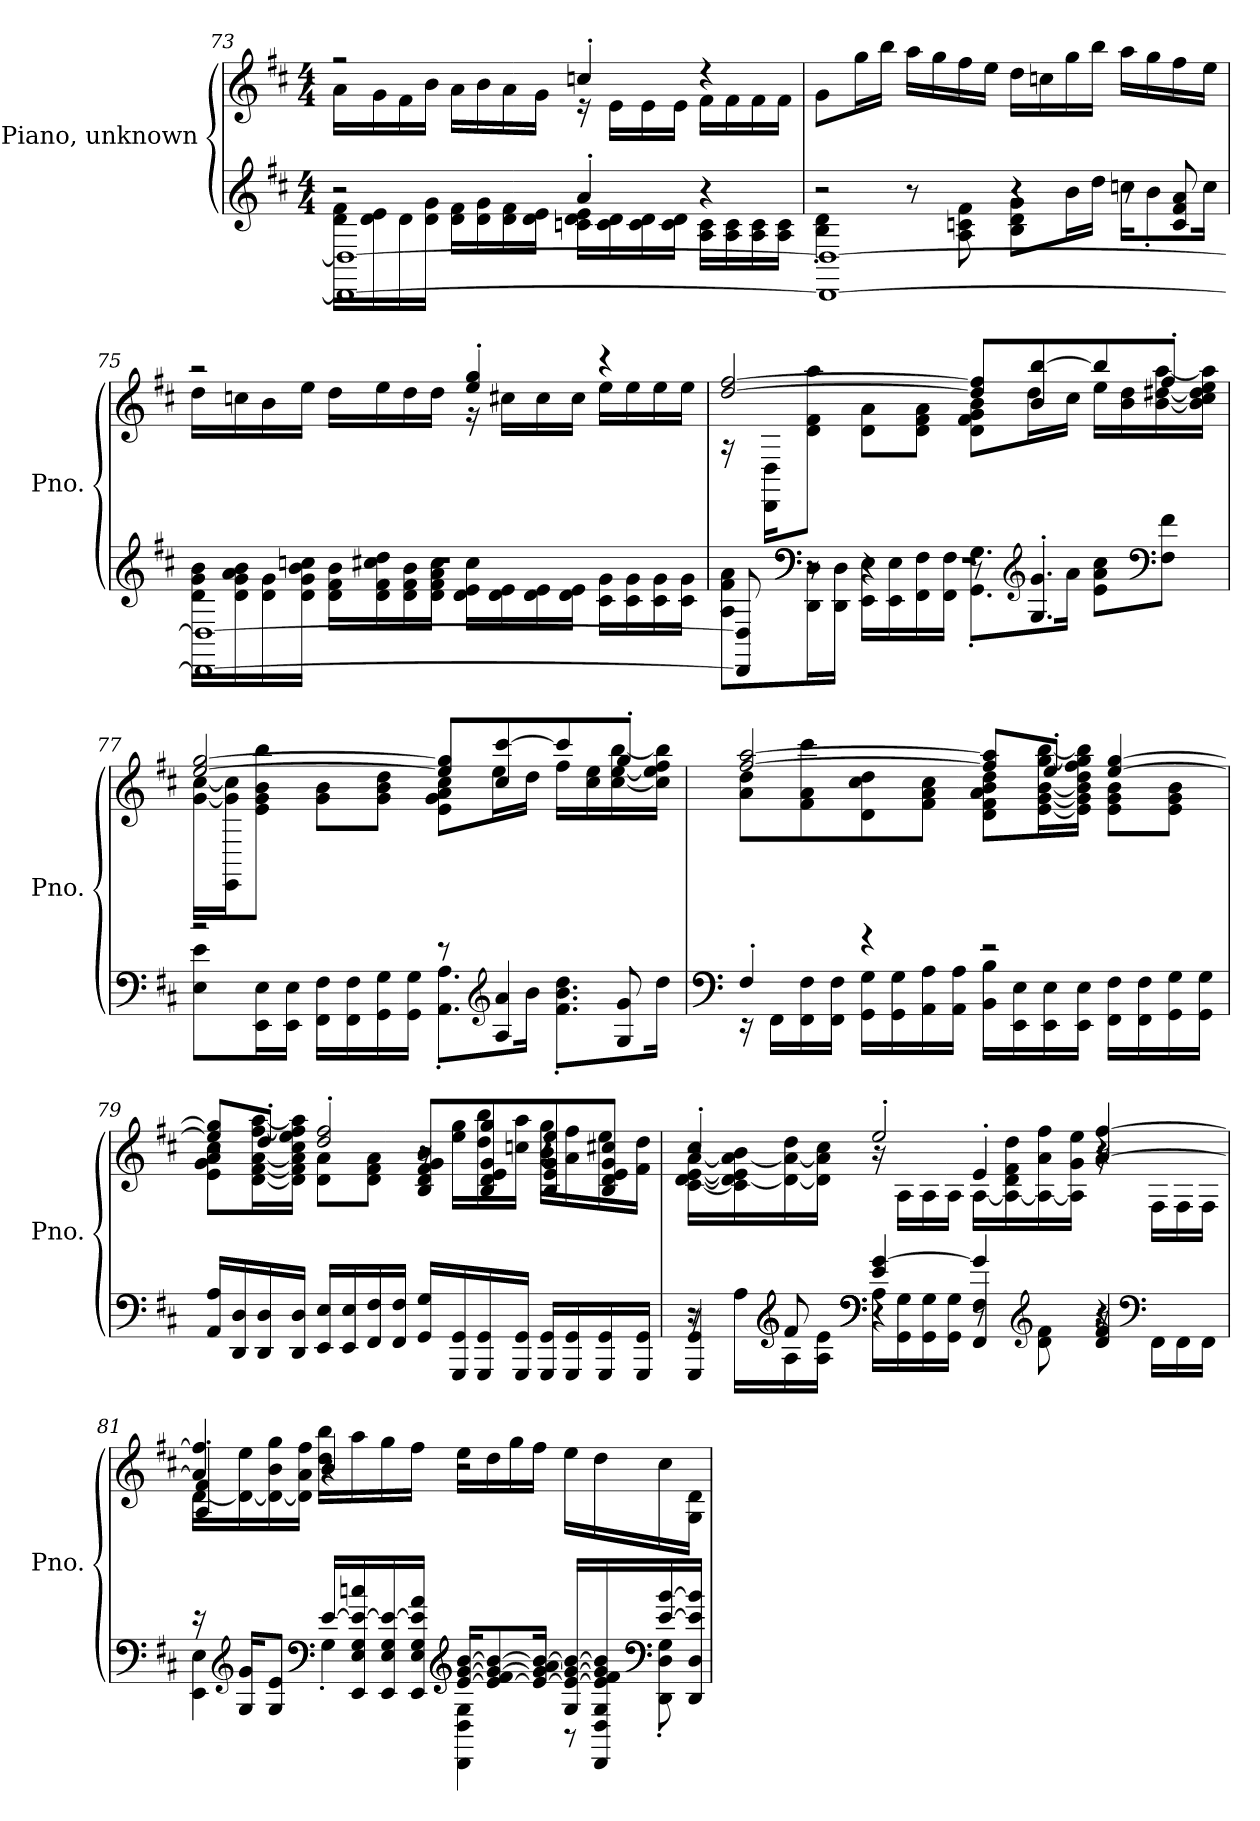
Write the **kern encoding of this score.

**kern	**kern
*part1	*part1
*staff2	*staff1
*I"Piano, unknown	*
*I'Pno.	*
!!LO:LB:g=z
*clefG2	*clefG2
*k[f#c#]	*k[f#c#]
*M4/4	*M4/4
=73	=73
*^	*^
*	*^	*	*
2r	16d\ 16f#\LL	1DD_ 1D_	2r	16a\LL
.	16d\ 16e\	.	.	16g\
.	16d\	.	.	16f#\
.	16d\ 16g\JJ	.	.	16b\JJ
.	16d\ 16f#\LL	.	.	16a\LL
.	16d\ 16g\	.	.	16b\
.	16d\ 16f#\	.	.	16a\
.	16d\ 16e\JJ	.	.	16g\JJ
4a'/	16cn\ 16d\ 16e\LL	.	4ccn'/	16r
.	16c\ 16d\	.	.	16e\LL
.	16c\ 16d\	.	.	16e\
.	16c\ 16d\JJ	.	.	16e\JJ
4r	16A\ 16c\LL	.	4r	16f#\LL
.	16A\ 16c\	.	.	16f#\
.	16A\ 16c\	.	.	16f#\
.	16A\ 16c\JJ	.	.	16f#\JJ
*	*	*	*v	*v
=74	=74	=74	=74
2r	4B\' 4d\'	1DD_ 1D_	8g\L
.	.	.	16gg\L
.	.	.	16bb\JJ
.	8r	.	16aa\LL
.	.	.	16gg\
.	8A\ 8cn\ 8f#\	.	16ff#\
.	.	.	16ee\JJ
4r	8B\ 8d\ 8g\L	.	16dd\LL
.	.	.	16ccn\
.	16b\L	.	16gg\
.	16dd\JJ	.	16bb\JJ
8r	16ccn\KL	.	16aa\LL
.	8b'\	.	16gg\
8c/ 8f#/ 8a/	.	.	16ff#\
.	16cc\Jk	.	16ee\JJ
!!LO:LB:g=z
=75	=75	=75	=75
*	*	*	*^
1r	16d\ 16g\ 16b\LL	1DD_ 1D_	2r	16dd\LL
.	16d\ 16g\ 16a\ 16b\	.	.	16ccn\
.	16d\ 16g\	.	.	16b\
.	16d\ 16g\ 16b\ 16ccn\JJ	.	.	16ee\JJ
.	16d\ 16f#\ 16b\LL	.	.	16dd\LL
.	16d\ 16f#\ 16cc#X\ 16dd\	.	.	16ee\
.	16d\ 16f#\ 16b\	.	.	16dd\
.	16d\ 16f#\ 16a\ 16cc#\JJ	.	.	16dd\JJ
.	16d\ 16e\ 16cc#\LL	.	4ee/' 4gg/'	16r
.	16d\ 16e\	.	.	16cc#X\LL
.	16d\ 16e\	.	.	16cc#\
.	16d\ 16e\JJ	.	.	16cc#\JJ
.	16c#\ 16g\LL	.	4r	16ee\LL
.	16c#\ 16g\	.	.	16ee\
.	16c#\ 16g\	.	.	16ee\
.	16c#\ 16g\JJ	.	.	16ee\JJ
!!LO:LB:g=z	!!
=76	=76	=76	=76	=76
1r	8A\ 8f#\ 8a\L	8DD/] 8D/]	[2dd/ [2ff#/	16r
.	.	.	.	16DD\ 16D\KL
*clefF4	*	*	*	*
.	16DD\ 16D\L	8r	.	8d\ 8f#\ 8aa\J
.	16DD\ 16D\JJ	.	.	.
.	16EE\ 16E\LL	4r	.	8d\ 8a\L
.	16EE\ 16E\	.	.	.
.	16FF#\ 16F#\	.	.	8d\ 8f#\ 8a\J
.	16FF#\ 16F#\JJ	.	.	.
.	8.GG\' 8.G\'L	8r	8dd/] 8ff#/]L	8d\ 8f#\ 8g\ 8b\L
*clefG2	*	*	*	*
.	.	4.G/' 4.g/'	8b/ [8bb/	16dd\L
.	16a\Jk	.	.	16cc#\JJ
.	8e\ 8a\ 8cc#\L	.	8bb/]	16ee\LL
.	.	.	.	16b\ 16dd\
*clefF4	*	*	*	*
.	8F#\ 8f#\J	.	8ff#'/J	[16b\ [16dd#X\ [16aa\
.	.	.	.	16b\] 16cc#\ 16dd#\] 16ee\ 16aa\]JJ
*	*v	*v	*	*
=77	=77	=77	=77
2r	8E\ 8e\L	[2ee/ [2gg/	[16g\ [16cc#\LL
.	.	.	16EE\ 16g\] 16cc#\]J
.	16EE\ 16E\L	.	8e\ 8g\ 8b\ 8bb\J
.	16EE\ 16E\JJ	.	.
.	16FF#\ 16F#\LL	.	8g\ 8b\L
.	16FF#\ 16F#\	.	.
.	16GG\ 16G\	.	8g\ 8b\ 8dd\J
.	16GG\ 16G\JJ	.	.
8r	8.AA\' 8.A\'L	8ee/] 8gg/]L	8e\ 8g\ 8a\ 8cc#\L
*clefG2	*	*	*
4A/ 4a/	.	8cc#/ [8ccc#/	16ee\L
.	16b\Jk	.	16dd\JJ
.	8.f#\' 8.b\' 8.dd\'L	8ccc#/]	16ff#\LL
.	.	.	16cc#\ 16ee\
8G/ 8g/	.	8gg'/J	[16cc#\ [16ee\ [16bb\
.	16dd\Jk	.	16cc#\] 16ee\] 16ff#\ 16bb\]JJ
!!LO:LB:g=z	!!
=78	=78	=78	=78
*clefF4	*	*	*
4F#'/	16r	[2ff#/ [2aa/	8a\ 8dd\L
.	16FF#\LL	.	.
.	16FF#\ 16F#\	.	8f#\ 8a\ 8ccc#\
.	16FF#\ 16F#\JJ	.	.
4r	16GG\ 16G\LL	.	8d\ 8cc#\ 8dd\
.	16GG\ 16G\	.	.
.	16AA\ 16A\	.	8f#\ 8a\ 8cc#\J
.	16AA\ 16A\JJ	.	.
2r	16BB\ 16B\LL	8ff#/] 8aa/]L	8d\ 8f#\ 8a\ 8b\ 8dd\L
.	16EE\ 16E\	.	.
.	16EE\ 16E\	8ee'/J	[16e\ [16g\ [16b\ [16gg\ [16bb\L
.	16EE\ 16E\JJ	.	16e\] 16g\] 16b\] 16dd\ 16ff#\ 16gg\] 16bb\]JJ
.	16FF#\ 16F#\LL	[4ee/ [4gg/	8e\ 8g\ 8b\L
.	16FF#\ 16F#\	.	.
.	16GG\ 16G\	.	8e\ 8g\ 8b\J
.	16GG\ 16G\JJ	.	.
*v	*v	*	*
=79	=79	=79
*	*	*^
16AA/ 16A/LL	8ee/] 8gg/]L	8e\ 8g\ 8a\ 8cc#\L	2r
16DD/ 16D/	.	.	.
16DD/ 16D/	8dd'/J	[16d\ [16f#\ [16a\ [16ff#\ [16aa\L	.
16DD/ 16D/JJ	.	16d\] 16f#\] 16a\] 16cc#\ 16ee\ 16ff#\] 16aa\]JJ	.
16EE/ 16E/LL	2dd/' 2ff#/'	8d\ 8a\L	.
16EE/ 16E/	.	.	.
16FF#/ 16F#/	.	8d\ 8f#\ 8a\J	.
16FF#/ 16F#/JJ	.	.	.
16GG/ 16G/LL	.	16r	8B/ 8d/ 8f#/ 8g/ 8b/L
16GGG/ 16GG/	.	16ee\ 16gg\LL	.
16GGG/ 16GG/	.	16dd\ 16bb\	8B/ 8d/ 8e/ 8g/ 8gg/
16GGG/ 16GG/JJ	.	16ccn\ 16aa\JJ	.
16GGG/ 16GG/LL	4r	16b\ 16gg\LL	8B/ 8e/ 8g/ 8ee/
16GGG/ 16GG/	.	16a\ 16ff#\	.
16GGG/ 16GG/	.	16ee\	8B/ 8d/ 8e/ 8g/ 8cc#X/J
16GGG/ 16GG/JJ	.	16f#\ 16dd\JJ	.
!!LO:PB:g=z	!!	!!
=80	=80	=80	=80
*^	*	*	*
*	*^	*	*	*
8r	16r	4GGG/ 4GG/	4cc#'/	[16c#\ [16d\ [16e\ [16a\LL	2r
.	16A\LL	.	.	16c#\] 16d\_ 16e\] 16a\_ 16b\	.
*clefG2	*	*	*	*	*
8f#/	16A\	.	.	16d\_ 16a\_ 16dd\	.
.	16A\ 16e\JJ	.	.	16d\] 16a\] 16cc#\JJ	.
*clefF4	*	*	*	*	*
4e/ [4g/	16A\LL	4r	2ee'/	16r	.
.	16GG\ 16G\	.	.	16A\LL	.
.	16GG\ 16G\	.	.	16A\	.
.	16GG\ 16G\JJ	.	.	16A\JJ	.
4g/]	8r	4FF#/ 4F#/	.	[16A\LL	4e'/
.	.	.	.	16A\_ 16d\ 16f#\ 16dd\	.
*clefG2	*	*	*	*	*
.	8d\ 8f#\	.	.	16A\_ 16a\ 16ff#\	.
.	.	.	.	16A\] 16g\ 16ee\JJ	.
4d/ 4f#/	16r	4r	[4a/ [4ff#/	16r	4r
*clefF4	*	*	*	*	*
.	16FF#\LL	.	.	16F#\LL	.
.	16FF#\	.	.	16F#\	.
.	16FF#\JJ	.	.	16F#\JJ	.
*	*v	*v	*	*	*
!!LO:LB:g=z	!!	!!
=81	=81	=81	=81	=81
16r	4EE\ 4E\	4a/] 4ff#/]	[16d\LL	4A/' 4f#/'
*clefG2	*	*	*	*
16G/ 16g/KL	.	.	16d\_ 16ee\	.
8G/ 8e/J	.	.	16d\_ 16b\ 16gg\	.
.	.	.	16d\] 16a\ 16ff#\JJ	.
*clefF4	*	*	*	*
[16e/LL	4G'\	4b/	16dd\ 16bb\LL	4r
16EE/ 16E/ 16G/ 16e/_ 16ccn/	.	.	16aa\	.
16EE/ 16E/ 16G/ 16e/_	.	.	16gg\	.
16EE/ 16E/ 16G/ 16e/] 16a/JJ	.	.	16ff#\JJ	.
*clefG2	*	*	*	*
[16e/ [16g/ [16b/KL	4DD\ 4D\ 4G\	2r	16ee\LL	2r
8e/_ 8f#/ 8g/_ 8b/_	.	.	16dd\	.
.	.	.	16gg\	.
16e/_ 16g/_ 16a/ 16b/_Jk	.	.	16ff#\JJ	.
16G/ 16e/_ 16g/_ 16b/_LL	8r	.	16ee\LL	.
16DD/ 16D/ 16G/ 16e/] 16f#/ 16g/] 16b/]	.	.	16dd\	.
*clefF4	*	*	*	*
[16e/ [16b/	8DD\' 8D\' 8G\'	.	16cc#\	.
16DD/ 16D/ 16e/] 16b/]JJ	.	.	16G\ 16d\JJ	.
*v	*v	*	*	*
*	*v	*v	*v
=	=
*-	*-
